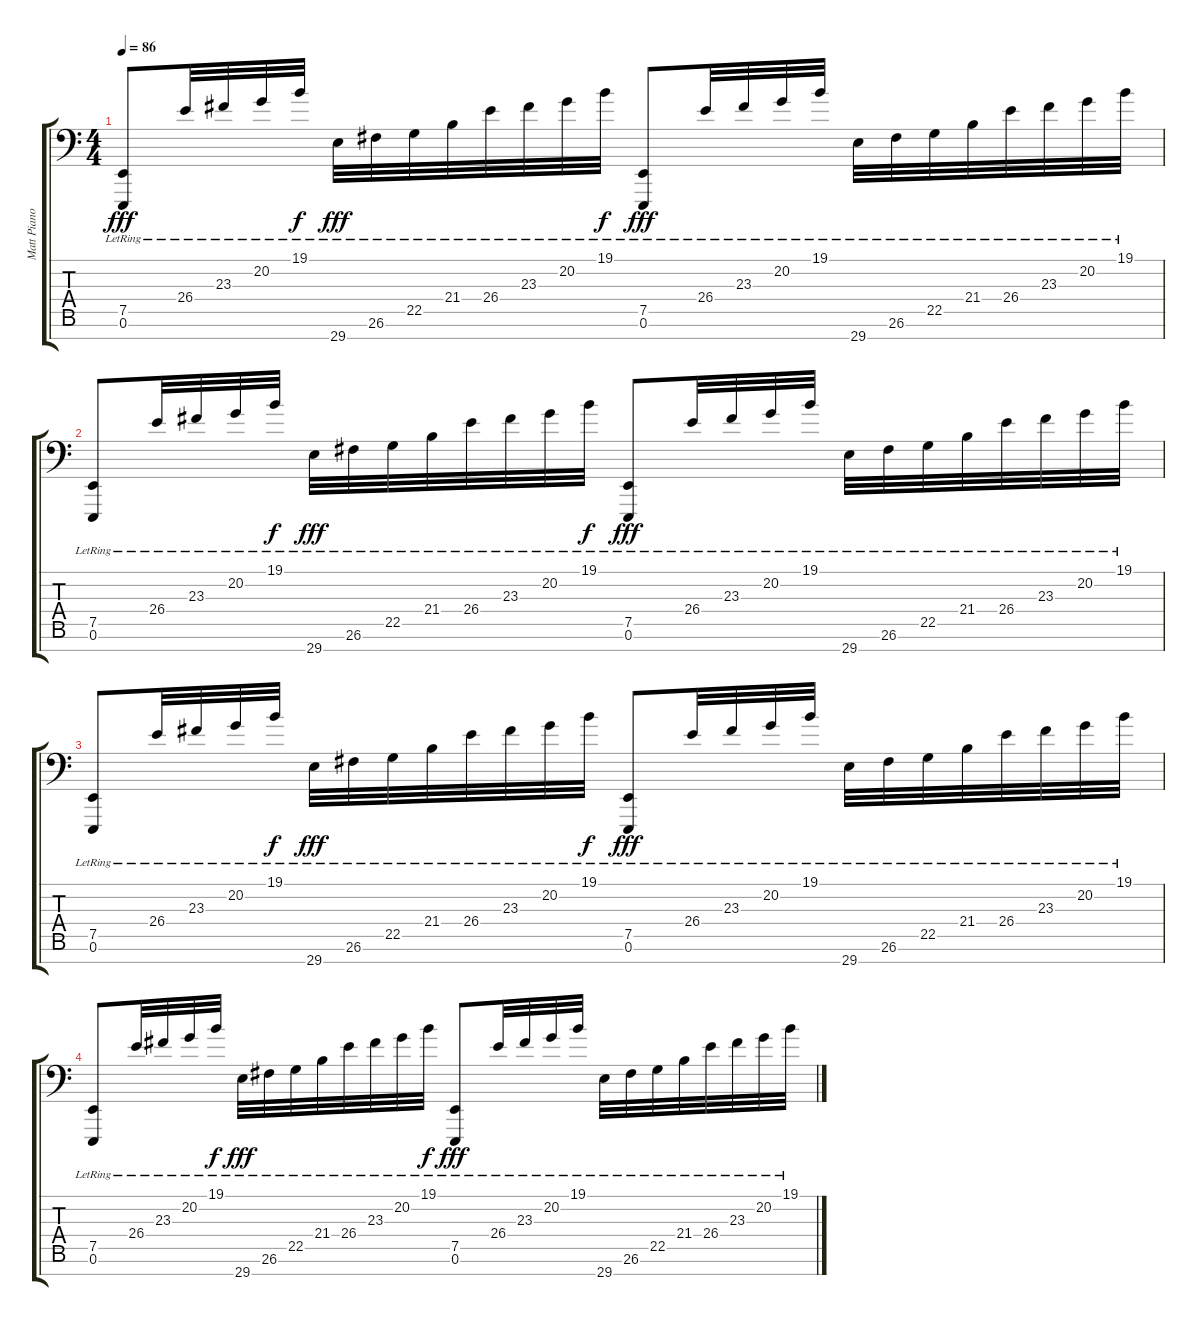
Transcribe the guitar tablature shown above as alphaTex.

\track ("Matt Piano (Intro LH)" "Matt Piano") {instrument acousticgrandpiano}
\staff {score tabs}
\tuning (E3 B2 G2 D2 A1 E1 B0) {hide}
\ts (4 4)
\tempo 86
\clef f4
\ks c
(7.5{lr} 0.6{lr}).8{dy fff} 26.4{lr}.32 23.3{lr}.32 20.2{lr}.32 19.1{lr}.32{dy f} 29.7{lr}.32{dy fff} 26.6{lr}.32 22.5{lr}.32 21.4{lr}.32 26.4{lr}.32 23.3{lr}.32 20.2{lr}.32 19.1{lr}.32{dy f} (7.5{lr} 0.6{lr}).8{dy fff} 26.4{lr}.32 23.3{lr}.32 20.2{lr}.32 19.1{lr}.32 29.7{lr}.32 26.6{lr}.32 22.5{lr}.32 21.4{lr}.32 26.4{lr}.32 23.3{lr}.32 20.2{lr}.32 19.1{lr}.32 |
(7.5{lr} 0.6{lr}).8 26.4{lr}.32 23.3{lr}.32 20.2{lr}.32 19.1{lr}.32{dy f} 29.7{lr}.32{dy fff} 26.6{lr}.32 22.5{lr}.32 21.4{lr}.32 26.4{lr}.32 23.3{lr}.32 20.2{lr}.32 19.1{lr}.32{dy f} (7.5{lr} 0.6{lr}).8{dy fff} 26.4{lr}.32 23.3{lr}.32 20.2{lr}.32 19.1{lr}.32 29.7{lr}.32 26.6{lr}.32 22.5{lr}.32 21.4{lr}.32 26.4{lr}.32 23.3{lr}.32 20.2{lr}.32 19.1{lr}.32 |
(7.5{lr} 0.6{lr}).8 26.4{lr}.32 23.3{lr}.32 20.2{lr}.32 19.1{lr}.32{dy f} 29.7{lr}.32{dy fff} 26.6{lr}.32 22.5{lr}.32 21.4{lr}.32 26.4{lr}.32 23.3{lr}.32 20.2{lr}.32 19.1{lr}.32{dy f} (7.5{lr} 0.6{lr}).8{dy fff} 26.4{lr}.32 23.3{lr}.32 20.2{lr}.32 19.1{lr}.32 29.7{lr}.32 26.6{lr}.32 22.5{lr}.32 21.4{lr}.32 26.4{lr}.32 23.3{lr}.32 20.2{lr}.32 19.1{lr}.32 |
(7.5{lr} 0.6{lr}).8 26.4{lr}.32 23.3{lr}.32 20.2{lr}.32 19.1{lr}.32{dy f} 29.7{lr}.32{dy fff} 26.6{lr}.32 22.5{lr}.32 21.4{lr}.32 26.4{lr}.32 23.3{lr}.32 20.2{lr}.32 19.1{lr}.32{dy f} (7.5{lr} 0.6{lr}).8{dy fff} 26.4{lr}.32 23.3{lr}.32 20.2{lr}.32 19.1{lr}.32 29.7{lr}.32 26.6{lr}.32 22.5{lr}.32 21.4{lr}.32 26.4{lr}.32 23.3{lr}.32 20.2{lr}.32 19.1{lr}.32
